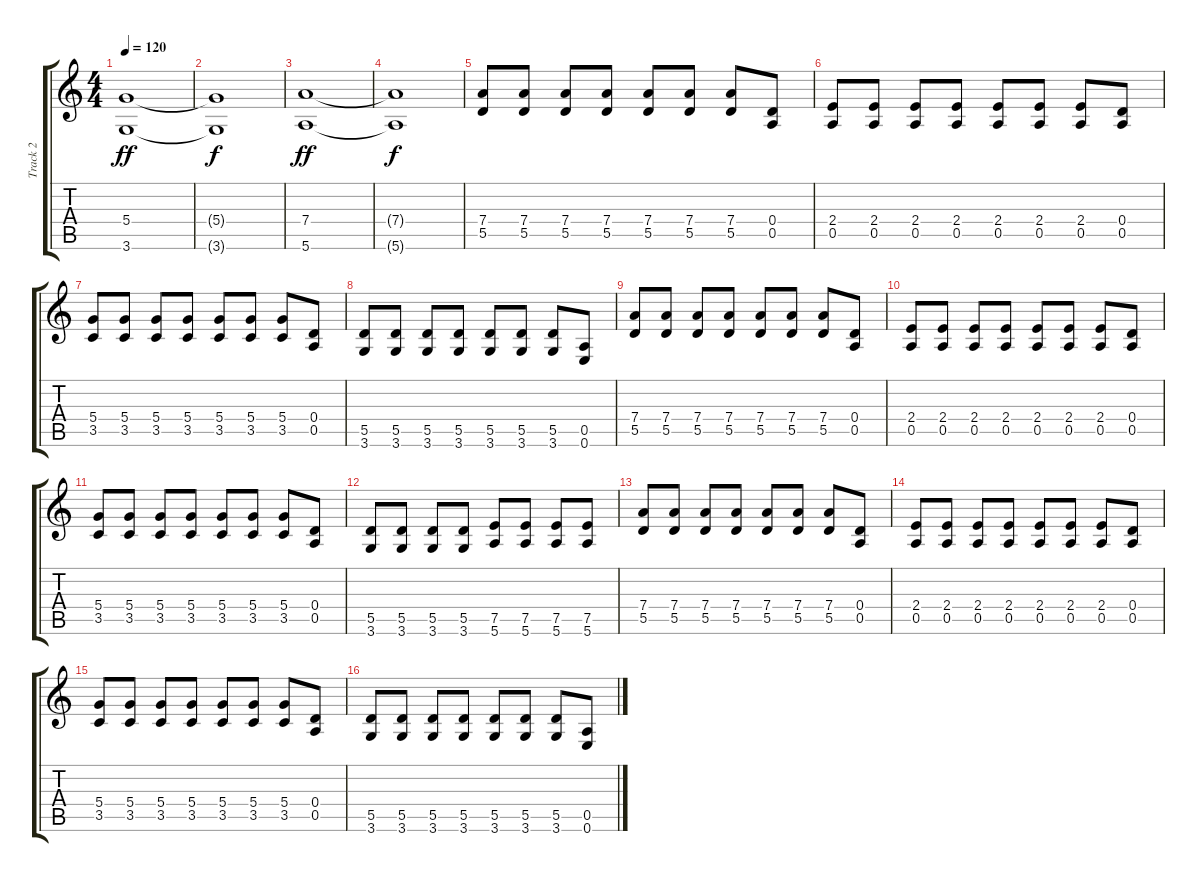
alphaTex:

\track ("Track 2" "Track 2") {instrument distortionguitar}
\staff {score tabs}
\tuning (E4 B3 G3 D3 A2 E2) {hide}
\ts (4 4)
\tempo 120
\clef g2
\ks c
(5.4 3.6).1{dy ff} |
(5.4{t} 3.6{t}).1{dy f} |
(7.4 5.6).1{dy ff} |
(7.4{t} 5.6{t}).1{dy f} |
(7.4 5.5).8{volume 13} (7.4 5.5).8 (7.4 5.5).8 (7.4 5.5).8 (7.4 5.5).8 (7.4 5.5).8 (7.4 5.5).8 (0.4 0.5).8 |
(2.4 0.5).8 (2.4 0.5).8 (2.4 0.5).8 (2.4 0.5).8 (2.4 0.5).8 (2.4 0.5).8 (2.4 0.5).8 (0.4 0.5).8 |
(5.4 3.5).8 (5.4 3.5).8 (5.4 3.5).8 (5.4 3.5).8 (5.4 3.5).8 (5.4 3.5).8 (5.4 3.5).8 (0.4 0.5).8 |
(5.5 3.6).8 (5.5 3.6).8 (5.5 3.6).8 (5.5 3.6).8 (5.5 3.6).8 (5.5 3.6).8 (5.5 3.6).8 (0.5 0.6).8 |
(7.4 5.5).8 (7.4 5.5).8 (7.4 5.5).8 (7.4 5.5).8 (7.4 5.5).8 (7.4 5.5).8 (7.4 5.5).8 (0.4 0.5).8 |
(2.4 0.5).8 (2.4 0.5).8 (2.4 0.5).8 (2.4 0.5).8 (2.4 0.5).8 (2.4 0.5).8 (2.4 0.5).8 (0.4 0.5).8 |
(5.4 3.5).8 (5.4 3.5).8 (5.4 3.5).8 (5.4 3.5).8 (5.4 3.5).8 (5.4 3.5).8 (5.4 3.5).8 (0.4 0.5).8 |
(5.5 3.6).8 (5.5 3.6).8 (5.5 3.6).8 (5.5 3.6).8 (7.5 5.6).8 (7.5 5.6).8 (7.5 5.6).8 (7.5 5.6).8 |
(7.4 5.5).8 (7.4 5.5).8 (7.4 5.5).8 (7.4 5.5).8 (7.4 5.5).8 (7.4 5.5).8 (7.4 5.5).8 (0.4 0.5).8 |
(2.4 0.5).8 (2.4 0.5).8 (2.4 0.5).8 (2.4 0.5).8 (2.4 0.5).8 (2.4 0.5).8 (2.4 0.5).8 (0.4 0.5).8 |
(5.4 3.5).8 (5.4 3.5).8 (5.4 3.5).8 (5.4 3.5).8 (5.4 3.5).8 (5.4 3.5).8 (5.4 3.5).8 (0.4 0.5).8 |
(5.5 3.6).8 (5.5 3.6).8 (5.5 3.6).8 (5.5 3.6).8 (5.5 3.6).8 (5.5 3.6).8 (5.5 3.6).8 (0.5 0.6).8
